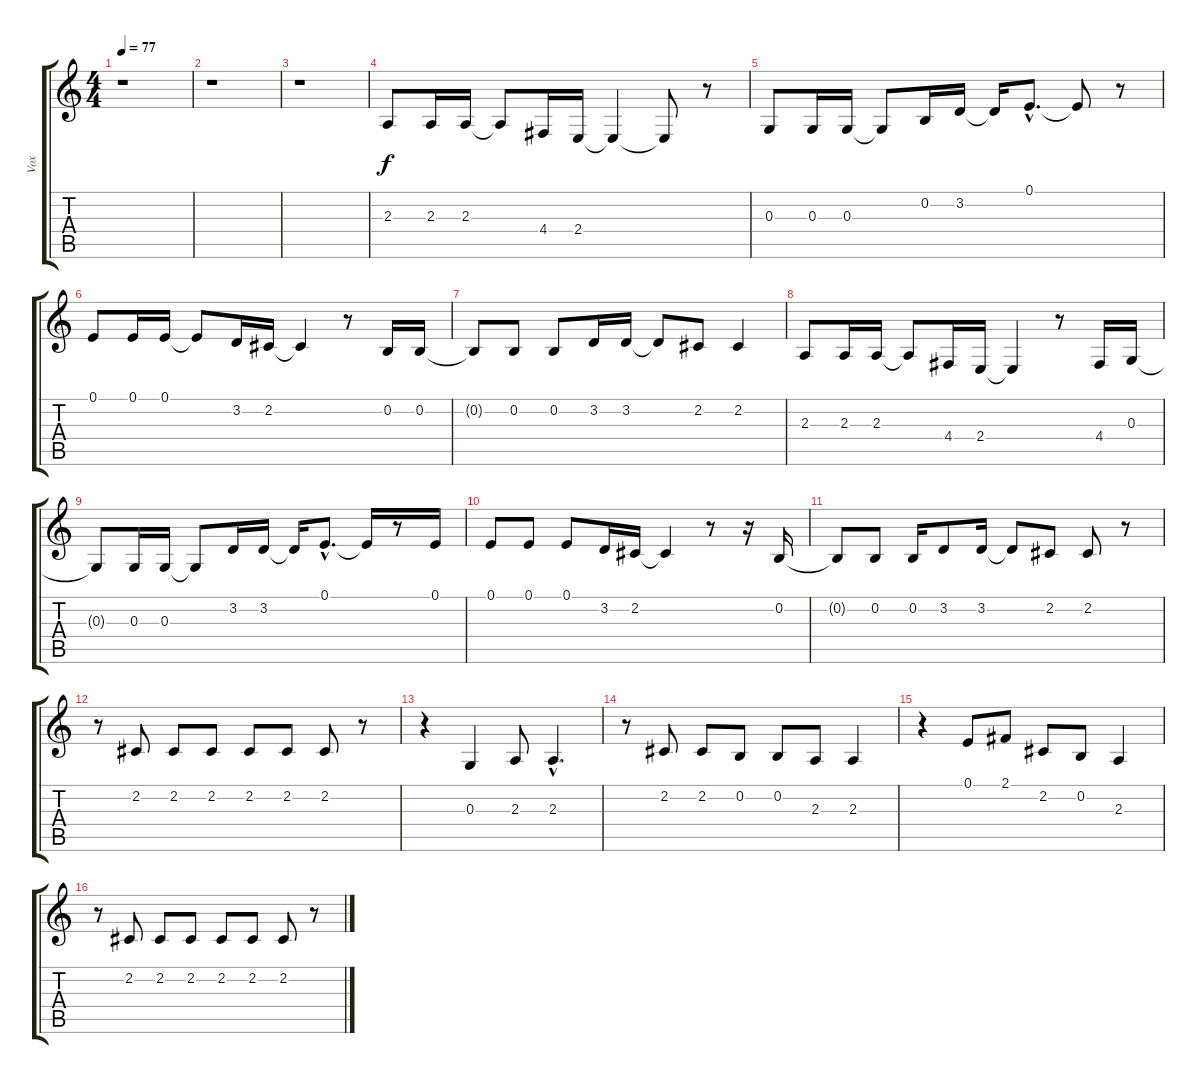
\track ("Vox" "Vox") {instrument bassoon}
\staff {score tabs}
\tuning (E4 B3 G3 D3 A2 E2) {hide}
\ts (4 4)
\tempo 77
\clef g2
\ks c
r.1{dy f} |
r.1 |
r.1 |
2.3.8 2.3.16 2.3.16 2.3{t}.8 4.4.16 2.4.16 2.4{t}.4 2.4{t}.8 r.8 |
0.3.8 0.3.16 0.3.16 0.3{t}.8 0.2.16 3.2.16 3.2{t}.16 0.1{hac}.8{d} 0.1{t}.8 r.8 |
0.1.8 0.1.16 0.1.16 0.1{t}.8 3.2.16 2.2.16 2.2{t}.4 r.8 0.2.16 0.2.16 |
0.2{t}.8 0.2.8 0.2.8 3.2.16 3.2.16 3.2{t}.8 2.2.8 2.2.4 |
2.3.8 2.3.16 2.3.16 2.3{t}.8 4.4.16 2.4.16 2.4{t}.4 r.8 4.4.16 0.3.16 |
0.3{t}.8 0.3.16 0.3.16 0.3{t}.8 3.2.16 3.2.16 3.2{t}.16 0.1{hac}.8{d} 0.1{t}.16 r.8 0.1.16 |
0.1.8 0.1.8 0.1.8 3.2.16 2.2.16 2.2{t}.4 r.8 r.16 0.2.16 |
0.2{t}.8 0.2.8 0.2.16 3.2.8 3.2.16 3.2{t}.8 2.2.8 2.2.8 r.8 |
r.8 2.2.8 2.2.8 2.2.8 2.2.8 2.2.8 2.2.8 r.8 |
r.4 0.3.4 2.3.8 2.3{hac}.4{d} |
r.8 2.2.8 2.2.8 0.2.8 0.2.8 2.3.8 2.3.4 |
r.4 0.1.8 2.1.8 2.2.8 0.2.8 2.3.4 |
r.8 2.2.8 2.2.8 2.2.8 2.2.8 2.2.8 2.2.8 r.8
